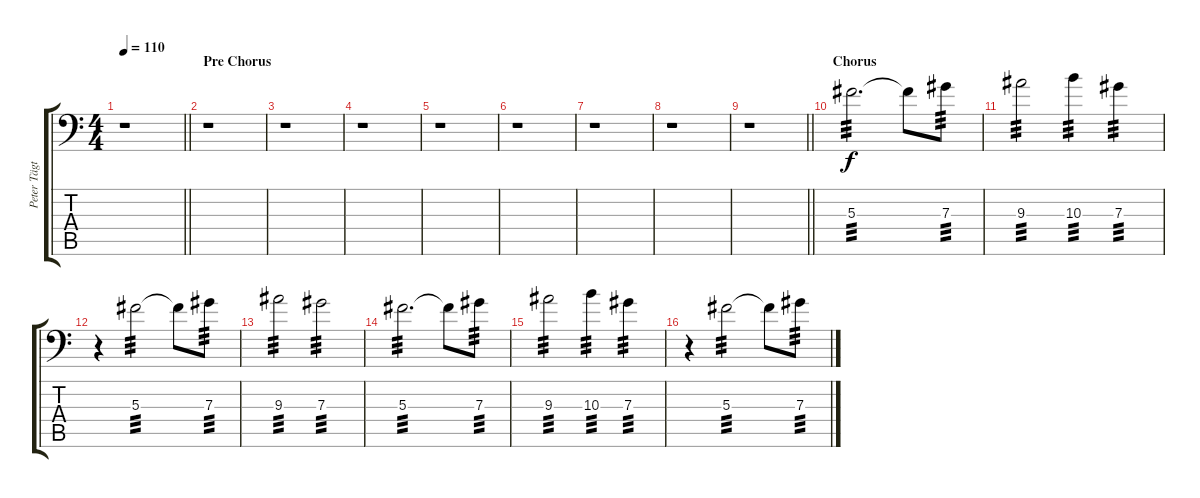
\track ("Peter Tägtgren (Lead 2)" "Peter Tägt") {instrument overdrivenguitar}
\staff {score tabs}
\tuning (Bb3 F3 Db3 Ab2 Eb2 Bb1) {hide}
\ts (4 4)
\tempo 110
\clef f4
\barLineRight lightlight
\ks c
r.1{dy f} |
\section ("" "Pre Chorus")
r.1 |
r.1 |
r.1 |
r.1 |
r.1 |
r.1 |
r.1 |
\barLineRight lightlight
r.1 |
\section ("" "Chorus ")
5.3.2{d tp 3} 5.3{t}.8 7.3.8{tp 3} |
9.3.2{tp 3} 10.3.4{tp 3} 7.3.4{tp 3} |
r.4 5.3.2{tp 3} 5.3{t}.8 7.3.8{tp 3} |
9.3.2{tp 3} 7.3.2{tp 3} |
5.3.2{d tp 3} 5.3{t}.8 7.3.8{tp 3} |
9.3.2{tp 3} 10.3.4{tp 3} 7.3.4{tp 3} |
r.4 5.3.2{tp 3} 5.3{t}.8 7.3.8{tp 3}
